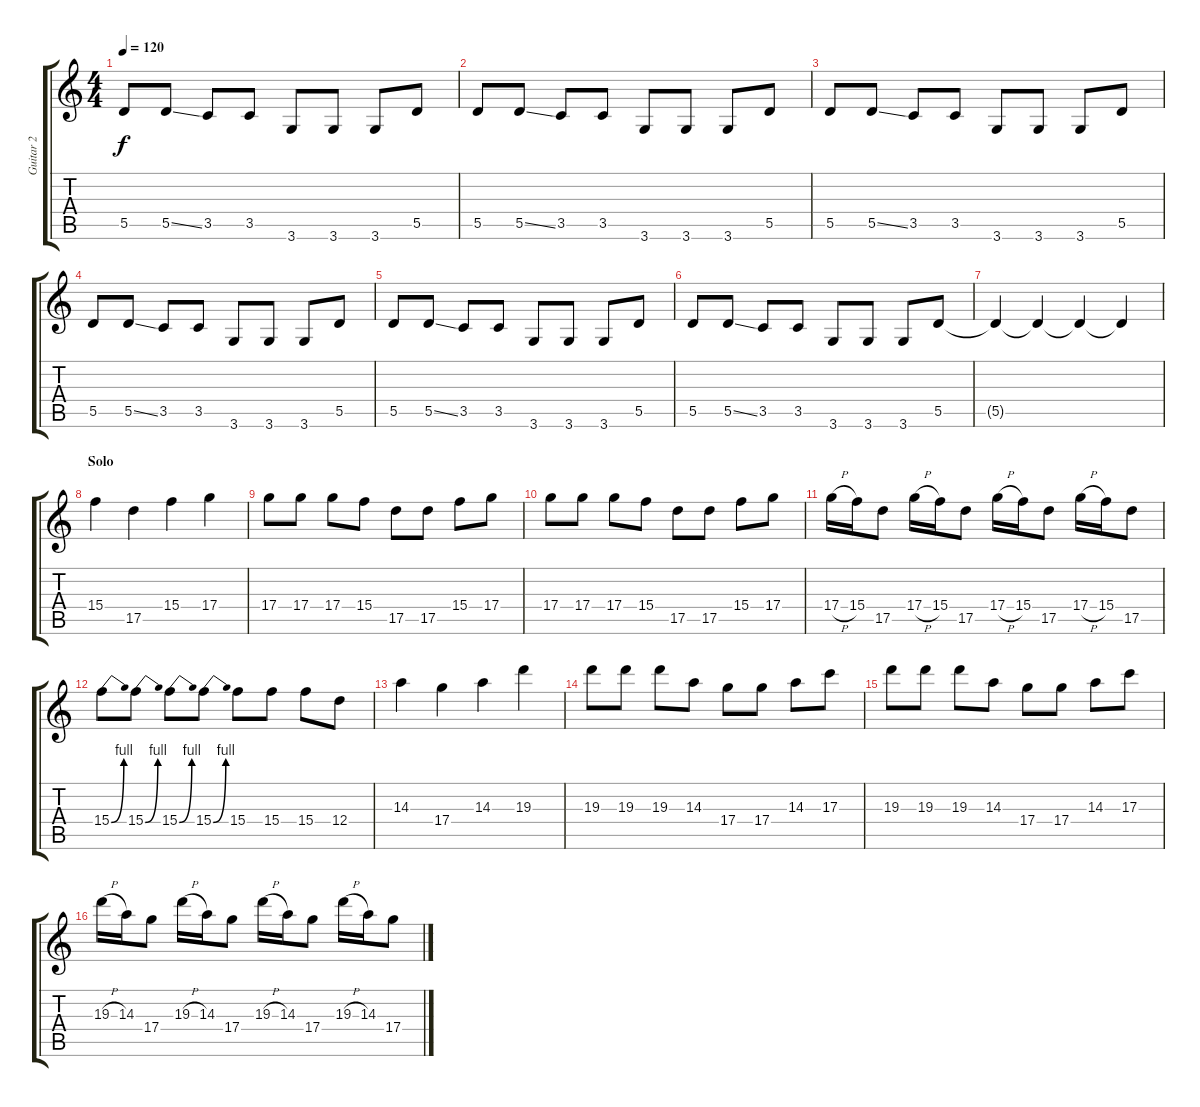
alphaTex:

\track ("Guitar 2" "Guitar 2") {instrument electricguitarmuted}
\staff {score tabs}
\tuning (E4 B3 G3 D3 A2 E2) {hide}
\ts (4 4)
\tempo 120
\clef g2
\ks c
5.5.8{dy f} 5.5{ss}.8 3.5.8 3.5.8 3.6.8 3.6.8 3.6.8 5.5.8 |
5.5.8 5.5{ss}.8 3.5.8 3.5.8 3.6.8 3.6.8 3.6.8 5.5.8 |
5.5.8 5.5{ss}.8 3.5.8 3.5.8 3.6.8 3.6.8 3.6.8 5.5.8 |
5.5.8 5.5{ss}.8 3.5.8 3.5.8 3.6.8 3.6.8 3.6.8 5.5.8 |
5.5.8 5.5{ss}.8 3.5.8 3.5.8 3.6.8 3.6.8 3.6.8 5.5.8 |
5.5.8 5.5{ss}.8 3.5.8 3.5.8 3.6.8 3.6.8 3.6.8 5.5.8 |
5.5{t}.4 5.5{t}.4 5.5{t}.4 5.5{t}.4 |
\section ("" "Solo")
15.4.4{volume 16 instrument overdrivenguitar} 17.5.4 15.4.4 17.4.4 |
17.4.8 17.4.8 17.4.8 15.4.8 17.5.8 17.5.8 15.4.8 17.4.8 |
17.4.8 17.4.8 17.4.8 15.4.8 17.5.8 17.5.8 15.4.8 17.4.8 |
17.4{h}.16 15.4.16 17.5.8 17.4{h}.16 15.4.16 17.5.8 17.4{h}.16 15.4.16 17.5.8 17.4{h}.16 15.4.16 17.5.8 |
15.4{be (bend 0 0 60 4)}.8 15.4{be (bend 0 0 60 4)}.8 15.4{be (bend 0 0 60 4)}.8 15.4{be (bend 0 0 60 4)}.8 15.4.8 15.4.8 15.4.8 12.4.8 |
14.3.4 17.4.4 14.3.4 19.3.4 |
19.3.8 19.3.8 19.3.8 14.3.8 17.4.8 17.4.8 14.3.8 17.3.8 |
19.3.8 19.3.8 19.3.8 14.3.8 17.4.8 17.4.8 14.3.8 17.3.8 |
19.3{h}.16 14.3.16 17.4.8 19.3{h}.16 14.3.16 17.4.8 19.3{h}.16 14.3.16 17.4.8 19.3{h}.16 14.3.16 17.4.8
